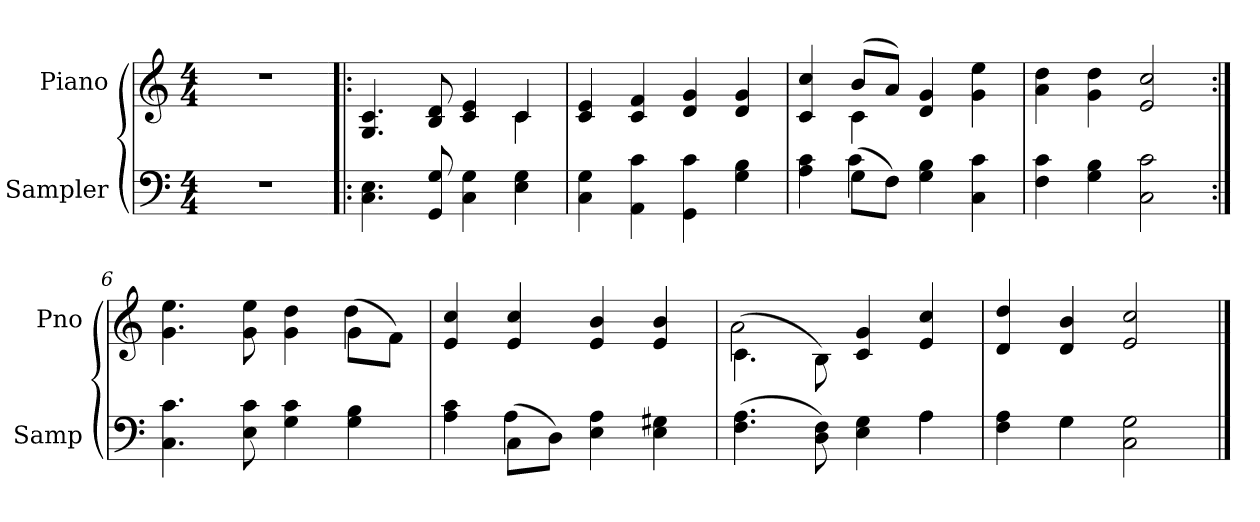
**kern	**kern
*part2	*part1
*staff2	*staff1
*I"Sampler	*I"Piano
*I'Samp	*I'Pno
*clefF4	*clefG2
*M4/4	*M4/4
=1	=1
1r	1r
=2!|:	=2!|:
*	*^
4.C\ 4.E\	4.G/ 4.c/	2.ryy
8GG/ 8G/	8B/ 8d/	.
4C\ 4G\	4c/ 4e/	.
4E\ 4G\	4c/	4c
*	*v	*v
=3	=3
4C\ 4G\	4c/ 4e/
4AA\ 4c\	4c/ 4f/
4GG\ 4c\	4d/ 4g/
4G\ 4B\	4d/ 4g/
=4	=4
*^	*^
4A\ 4c\	4ryy	4c/ 4cc/	4ryy
(8G\L	4c	(8b/L	4c
8F\J)	.	8a/J)	.
4G\ 4B\	2ryy	4d/ 4g/	2ryy
4C\ 4c\	.	4g\ 4ee\	.
*v	*v	*	*
*	*v	*v
=5	=5
4F\ 4c\	4a\ 4dd\
4G\ 4B\	4g\ 4dd\
2C\ 2c\	2e/ 2cc/
=6:|!	=6:|!
*	*^
4.C\ 4.c\	4.g\ 4.ee\	2.ryy
8E\ 8c\	8g\ 8ee\	.
4G\ 4c\	4g\ 4dd\	.
4G\ 4B\	(8g\L	4dd
.	8f\J)	.
*	*v	*v
=7	=7
*^	*
4A\ 4c\	4ryy	4e/ 4cc/
(8C\L	4A	4e/ 4cc/
8D\J)	.	.
4E\ 4A\	2ryy	4e/ 4b/
4E\ 4G#X\	.	4e/ 4b/
=8	=8	=8
*	*	*^
(4.F\ 4.A\	2.ryy	(4.c\	2a
8D\ 8F\)	.	8B\)	.
4E\ 4G\	.	4c/ 4g/	2ryy
4A\	4A	4e/ 4cc/	.
*	*	*v	*v
=9	=9	=9
4F\ 4A\	4ryy	4d/ 4dd/
4G\	4G	4d/ 4b/
2C\ 2G\	2ryy	2e/ 2cc/
*v	*v	*
==	==
*-	*-
